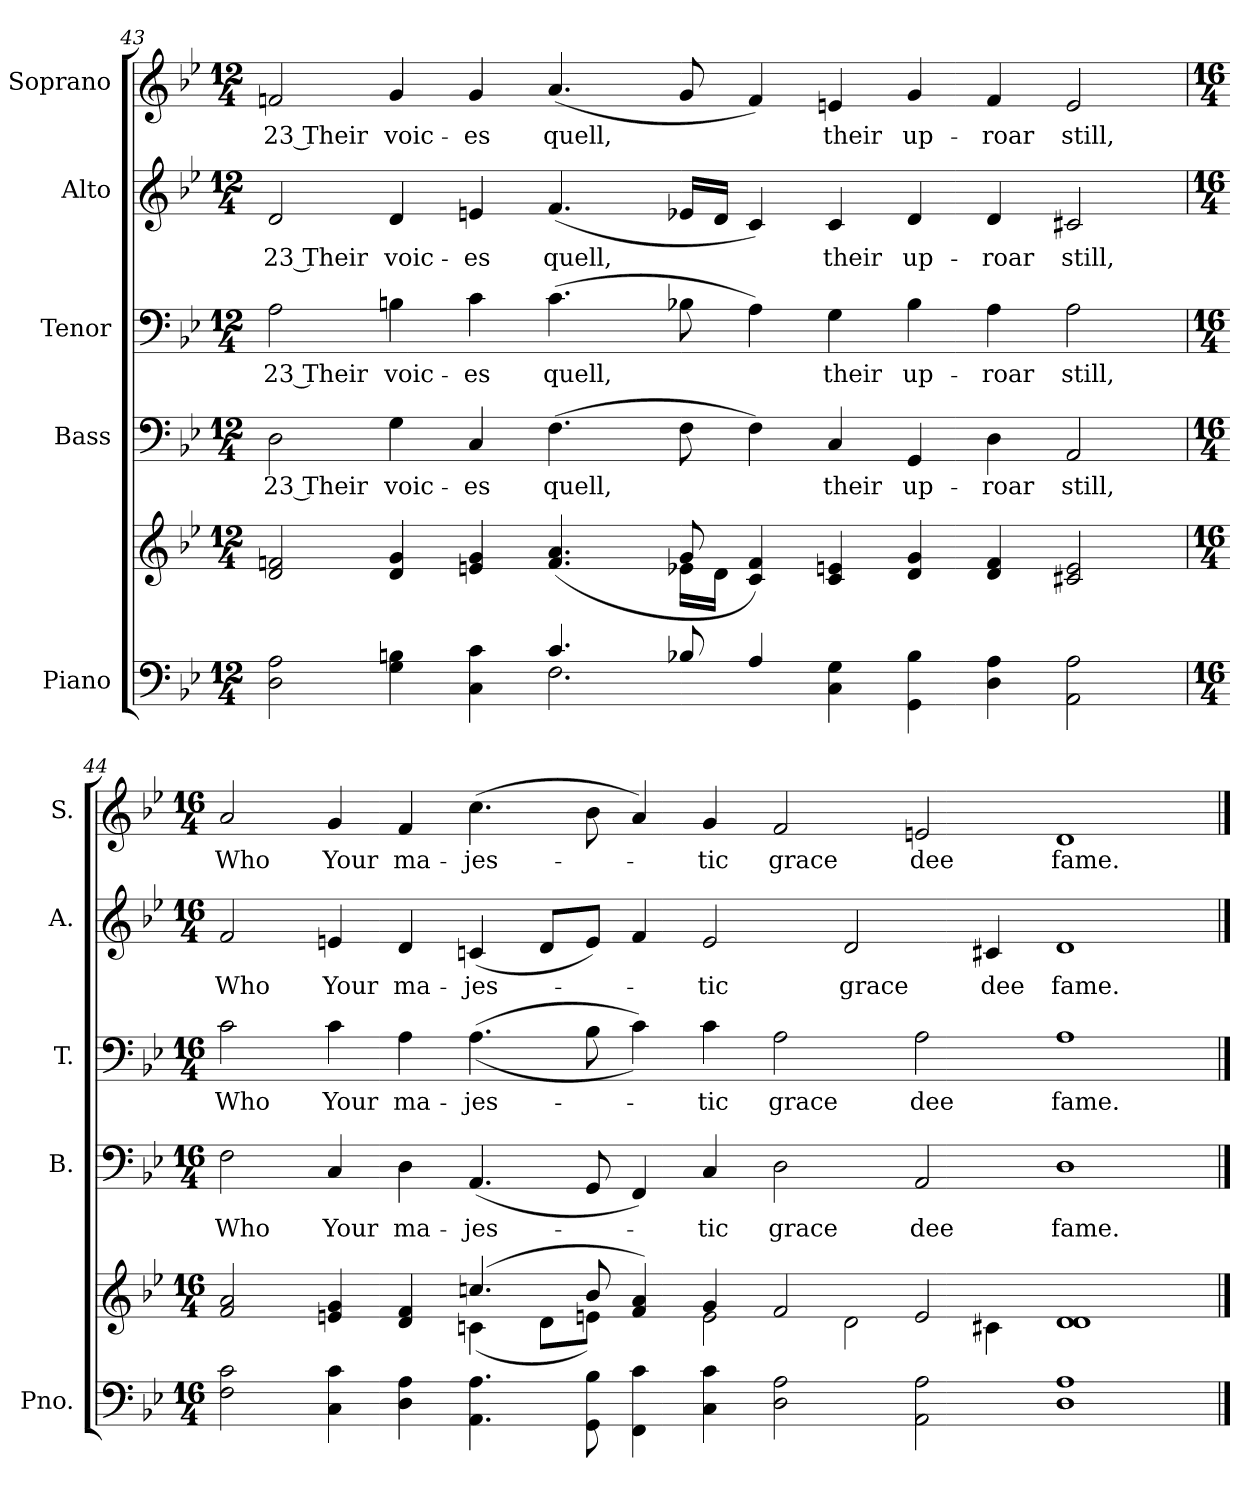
**kern	**kern	**kern	**text	**kern	**text	**kern	**text	**kern	**text
*part5	*part5	*part4	*part4	*part3	*part3	*part2	*part2	*part1	*part1
*staff6	*staff5	*staff4	*staff4	*staff3	*staff3	*staff2	*staff2	*staff1	*staff1
*I"Piano	*	*I"Bass	*	*I"Tenor	*	*I"Alto	*	*I"Soprano	*
*I'Pno.	*	*I'B.	*	*I'T.	*	*I'A.	*	*I'S.	*
!!LO:PB:g=z
*clefF4	*clefG2	*clefF4	*	*clefF4	*	*clefG2	*	*clefG2	*
*k[b-e-]	*k[b-e-]	*k[b-e-]	*	*k[b-e-]	*	*k[b-e-]	*	*k[b-e-]	*
*B-:	*B-:	*B-:	*	*B-:	*	*B-:	*	*B-:	*
*M12/4	*M12/4	*M12/4	*	*M12/4	*	*M12/4	*	*M12/4	*
=43	=43	=43	=43	=43	=43	=43	=43	=43	=43
*^	*^	*	*	*	*	*	*	*	*
!	!	!	!	!	!LO:LY:b:color=#000000	!	!	!	!	!	!
!	!	!	!	!	!	!	!LO:LY:b:color=#000000	!	!	!	!
!	!	!	!	!	!	!	!	!	!LO:LY:b:color=#000000	!	!
!	!	!	!	!	!	!	!	!	!	!	!LO:LY:b:color=#000000
2Di\ 2Ai	1ryy	2di/ 2fni	1ryy	2Di\	23 Their	2Ai\	23 Their	2di/	23 Their	2fni/	23 Their
!	!	!	!	!	!LO:LY:b:color=#000000	!	!	!	!	!	!
!	!	!	!	!	!	!	!LO:LY:b:color=#000000	!	!	!	!
!	!	!	!	!	!	!	!	!	!LO:LY:b:color=#000000	!	!
!	!	!	!	!	!	!	!	!	!	!	!LO:LY:b:color=#000000
4Gi\ 4Bni	.	4di/ 4gi	.	4Gi\	voic-	4Bni\	voic-	4di/	voic-	4gi/	voic-
!	!	!	!	!	!LO:LY:b:color=#000000	!	!	!	!	!	!
!	!	!	!	!	!	!	!LO:LY:b:color=#000000	!	!	!	!
!	!	!	!	!	!	!	!	!	!LO:LY:b:color=#000000	!	!
!	!	!	!	!	!	!	!	!	!	!	!LO:LY:b:color=#000000
4Ci\ 4ci	.	4eni/ 4gi	.	4Ci/	-es	4ci\	-es	4eni/	-es	4gi/	-es
!	!	!	!	!	!LO:LY:b:color=#000000	!	!	!	!	!	!
!	!	!	!	!	!	!	!LO:LY:b:color=#000000	!	!	!	!
!	!	!	!	!	!	!	!	!	!LO:LY:b:color=#000000	!	!
!	!	!	!	!	!	!	!	!	!	!	!LO:LY:b:color=#000000
4.ci/	2.Fi\	(4.fi/ 4.ai	4ryy	(4.Fi\	quell,	(4.ci\	quell,	(4.fi/	quell,	(4.ai/	quell,
.	.	.	8ryy	.	.	.	.	.	.	.	.
8B-Xi/	.	8gi/	16e-Xi\LL	8Fi\	.	8B-Xi\	.	16e-Xi/LL	.	8gi/	.
.	.	.	16di\JJ	.	.	.	.	16di/JJ	.	.	.
4Ai/	.	4ci/ 4fi)	2ryy	4Fi\)	.	4Ai\)	.	4ci/)	.	4fi/)	.
!	!	!	!	!	!LO:LY:b:color=#000000	!	!	!	!	!	!
!	!	!	!	!	!	!	!LO:LY:b:color=#000000	!	!	!	!
!	!	!	!	!	!	!	!	!	!LO:LY:b:color=#000000	!	!
!	!	!	!	!	!	!	!	!	!	!	!LO:LY:b:color=#000000
4Ci\ 4Gi	4ryy	4ci/ 4eni	.	4Ci/	their	4Gi\	their	4ci/	their	4eni/	their
!	!	!	!	!	!LO:LY:b:color=#000000	!	!	!	!	!	!
!	!	!	!	!	!	!	!LO:LY:b:color=#000000	!	!	!	!
!	!	!	!	!	!	!	!	!	!LO:LY:b:color=#000000	!	!
!	!	!	!	!	!	!	!	!	!	!	!LO:LY:b:color=#000000
4GGi\ 4B-i	1ryy	4di/ 4gi	1ryy	4GGi/	up-	4B-i\	up-	4di/	up-	4gi/	up-
!	!	!	!	!	!LO:LY:b:color=#000000	!	!	!	!	!	!
!	!	!	!	!	!	!	!LO:LY:b:color=#000000	!	!	!	!
!	!	!	!	!	!	!	!	!	!LO:LY:b:color=#000000	!	!
!	!	!	!	!	!	!	!	!	!	!	!LO:LY:b:color=#000000
4Di\ 4Ai	.	4di/ 4fi	.	4Di\	-roar	4Ai\	-roar	4di/	-roar	4fi/	-roar
!	!	!	!	!	!LO:LY:b:color=#000000	!	!	!	!	!	!
!	!	!	!	!	!	!	!LO:LY:b:color=#000000	!	!	!	!
!	!	!	!	!	!	!	!	!	!LO:LY:b:color=#000000	!	!
!	!	!	!	!	!	!	!	!	!	!	!LO:LY:b:color=#000000
2AAi\ 2Ai	.	2c#Xi/ 2ei	.	2AAi/	still,	2Ai\	still,	2c#Xi/	still,	2ei/	still,
*v	*v	*	*	*	*	*	*	*	*	*	*
!!LO:PB:g=z
=44	=44	=44	=44	=44	=44	=44	=44	=44	=44	=44
*M16/4	*M16/4	*	*M16/4	*	*M16/4	*	*M16/4	*	*M16/4	*
!	!	!	!	!LO:LY:b:color=#000000	!	!	!	!	!	!
!	!	!	!	!	!	!LO:LY:b:color=#000000	!	!	!	!
!	!	!	!	!	!	!	!	!LO:LY:b:color=#000000	!	!
!	!	!	!	!	!	!	!	!	!	!LO:LY:b:color=#000000
2Fi\ 2ci	2fi/ 2ai	1ryy	2Fi\	Who	2ci\	Who	2fi/	Who	2ai/	Who
!	!	!	!	!LO:LY:b:color=#000000	!	!	!	!	!	!
!	!	!	!	!	!	!LO:LY:b:color=#000000	!	!	!	!
!	!	!	!	!	!	!	!	!LO:LY:b:color=#000000	!	!
!	!	!	!	!	!	!	!	!	!	!LO:LY:b:color=#000000
4Ci\ 4ci	4eni/ 4gi	.	4Ci/	Your	4ci\	Your	4eni/	Your	4gi/	Your
!	!	!	!	!LO:LY:b:color=#000000	!	!	!	!	!	!
!	!	!	!	!	!	!LO:LY:b:color=#000000	!	!	!	!
!	!	!	!	!	!	!	!	!LO:LY:b:color=#000000	!	!
!	!	!	!	!	!	!	!	!	!	!LO:LY:b:color=#000000
4Di\ 4Ai	4di/ 4fi	.	4Di\	ma-	4Ai\	ma-	4di/	ma-	4fi/	ma-
!	!	!	!	!LO:LY:b:color=#000000	!	!	!	!	!	!
!	!	!	!	!	!	!LO:LY:b:color=#000000	!	!	!	!
!	!	!	!	!	!	!	!	!LO:LY:b:color=#000000	!	!
!	!	!	!	!	!	!	!	!	!	!LO:LY:b:color=#000000
4.AAi\ 4.Ai	(4.ccni/	(4cni\	(4.AAi/	-jes-	((4.Ai\	-jes-	(4cni/	-jes-	(4.cci\	-jes-
.	.	8di\L	.	.	.	.	8di/L	.	.	.
8GGi\ 8B-i	8b-i/	8eni\J)	8GGi/	.	8B-i\	.	8ei/J)	.	8b-i\	.
4FFi\ 4ci	4fi/ 4ai)	4ryy	4FFi/)	.	4ci\))	.	4fi/	.	4ai/)	.
!	!	!	!	!LO:LY:b:color=#000000	!	!	!	!	!	!
!	!	!	!	!	!	!LO:LY:b:color=#000000	!	!	!	!
!	!	!	!	!	!	!	!	!LO:LY:b:color=#000000	!	!
!	!	!	!	!	!	!	!	!	!	!LO:LY:b:color=#000000
4Ci\ 4ci	4gi/	2ei\	4Ci/	-tic	4ci\	-tic	2ei/	-tic	4gi/	-tic
!	!	!	!	!LO:LY:b:color=#000000	!	!	!	!	!	!
!	!	!	!	!	!	!LO:LY:b:color=#000000	!	!	!	!
!	!	!	!	!	!	!	!	!	!	!LO:LY:b:color=#000000
2Di\ 2Ai	2fi/	.	2Di\	grace	2Ai\	grace	.	.	2fi/	grace
!	!	!	!	!	!	!	!	!LO:LY:b:color=#000000	!	!
.	.	2di\	.	.	.	.	2di/	grace	.	.
!	!	!	!	!LO:LY:b:color=#000000	!	!	!	!	!	!
!	!	!	!	!	!	!LO:LY:b:color=#000000	!	!	!	!
!	!	!	!	!	!	!	!	!	!	!LO:LY:b:color=#000000
2AAi\ 2Ai	2ei/	.	2AAi/	dee	2Ai\	dee	.	.	2eni/	dee
!	!	!	!	!	!	!	!	!LO:LY:b:color=#000000	!	!
.	.	4c#Xi\	.	.	.	.	4c#Xi/	dee	.	.
!	!	!	!	!LO:LY:b:color=#000000	!	!	!	!	!	!
!	!	!	!	!	!	!LO:LY:b:color=#000000	!	!	!	!
!	!	!	!	!	!	!	!	!LO:LY:b:color=#000000	!	!
!	!	!	!	!	!	!	!	!	!	!LO:LY:b:color=#000000
1Di 1Ai	1di 1di	1ryy	1Di	fame.	1Ai	fame.	1di	fame.	1di	fame.
*	*v	*v	*	*	*	*	*	*	*	*
==	==	==	==	==	==	==	==	==	==
*-	*-	*-	*-	*-	*-	*-	*-	*-	*-
